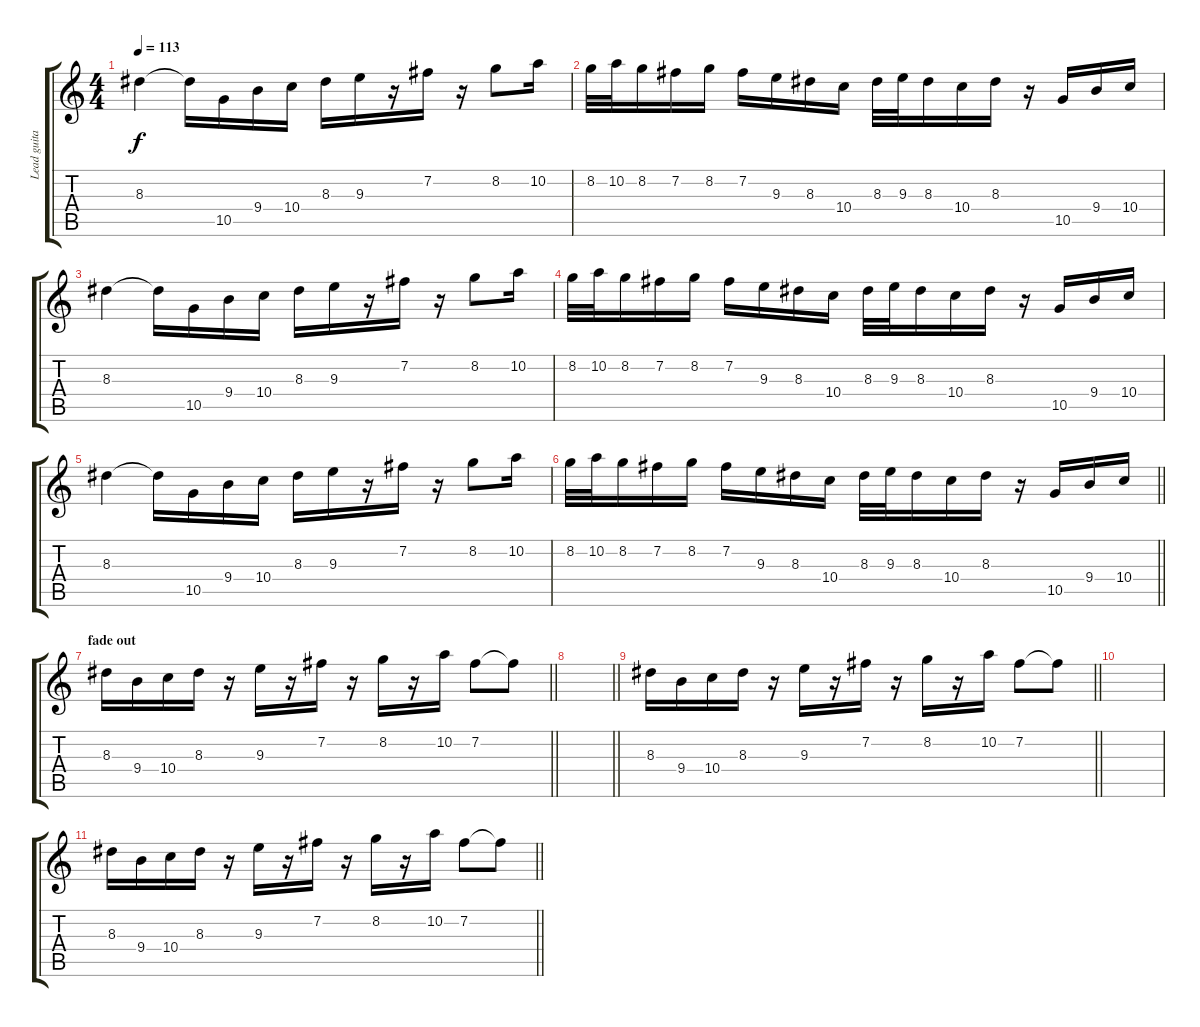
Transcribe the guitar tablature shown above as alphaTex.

\track ("Lead guitar 2" "Lead guita") {instrument distortionguitar}
\staff {score tabs}
\tuning (E4 B3 G3 D3 A2 E2) {hide}
\ts (4 4)
\tempo 113
\clef g2
\ks c
8.3.4{dy f} 8.3{t}.16 10.5.16 9.4.16 10.4.16 8.3.16 9.3.16 r.16 7.2.16 r.16 8.2.8 10.2.16 |
8.2.32 10.2.32 8.2.16 7.2.16 8.2.16 7.2.16 9.3.16 8.3.16 10.4.16 8.3.32 9.3.32 8.3.16 10.4.16 8.3.16 r.16 10.5.16 9.4.16 10.4.16 |
8.3.4 8.3{t}.16 10.5.16 9.4.16 10.4.16 8.3.16 9.3.16 r.16 7.2.16 r.16 8.2.8 10.2.16 |
8.2.32 10.2.32 8.2.16 7.2.16 8.2.16 7.2.16 9.3.16 8.3.16 10.4.16 8.3.32 9.3.32 8.3.16 10.4.16 8.3.16 r.16 10.5.16 9.4.16 10.4.16 |
8.3.4 8.3{t}.16 10.5.16 9.4.16 10.4.16 8.3.16 9.3.16 r.16 7.2.16 r.16 8.2.8 10.2.16 |
\barLineRight lightlight
8.2.32 10.2.32 8.2.16 7.2.16 8.2.16 7.2.16 9.3.16 8.3.16 10.4.16 8.3.32 9.3.32 8.3.16 10.4.16 8.3.16 r.16 10.5.16 9.4.16 10.4.16 |
\section ("" "fade out")
\barLineRight lightlight
8.3.16 9.4.16 10.4.16 8.3.16 r.16 9.3.16 r.16 7.2.16 r.16 8.2.16 r.16 10.2.16 7.2.8 7.2{t}.8 |
\barLineRight lightlight
|
\barLineRight lightlight
8.3.16 9.4.16 10.4.16 8.3.16 r.16 9.3.16 r.16 7.2.16 r.16 8.2.16 r.16 10.2.16 7.2.8 7.2{t}.8 |
|
\barLineRight lightlight
8.3.16 9.4.16 10.4.16 8.3.16 r.16 9.3.16 r.16 7.2.16 r.16 8.2.16 r.16 10.2.16 7.2.8 7.2{t}.8
